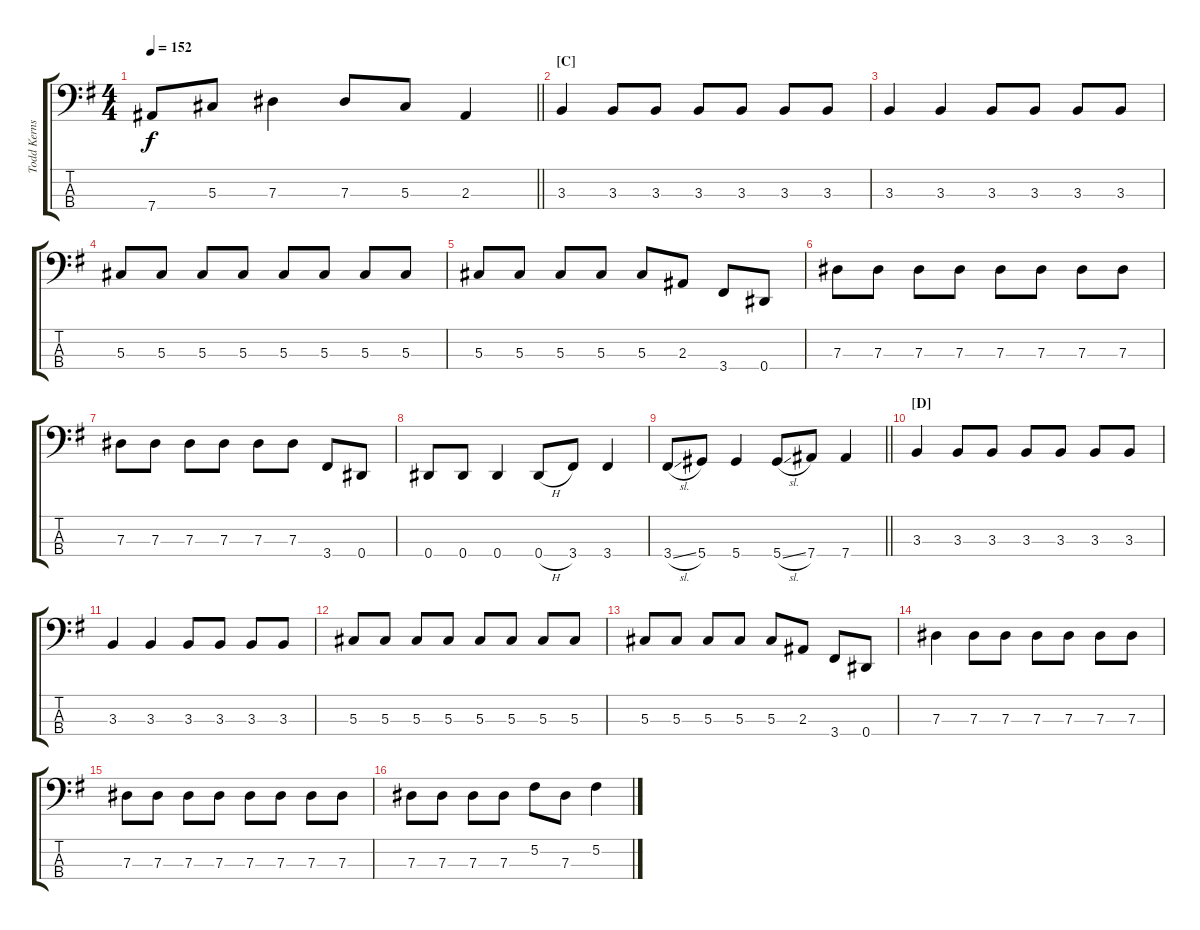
\track ("Todd Kerns" "Todd Kerns") {instrument electricbasspick}
\staff {score tabs}
\tuning (Gb2 Db2 Ab1 Eb1) {hide}
\ts (4 4)
\tempo 152
\clef f4
\barLineRight lightlight
\ks eminor
7.4.8{dy f} 5.3.8 7.3.4 7.3.8 5.3.8 2.3.4 |
\section ("" "[C]")
3.3.4 3.3.8 3.3.8 3.3.8 3.3.8 3.3.8 3.3.8 |
3.3.4 3.3.4 3.3.8 3.3.8 3.3.8 3.3.8 |
5.3.8 5.3.8 5.3.8 5.3.8 5.3.8 5.3.8 5.3.8 5.3.8 |
5.3.8 5.3.8 5.3.8 5.3.8 5.3.8 2.3.8 3.4.8 0.4.8 |
7.3.8 7.3.8 7.3.8 7.3.8 7.3.8 7.3.8 7.3.8 7.3.8 |
7.3.8 7.3.8 7.3.8 7.3.8 7.3.8 7.3.8 3.4.8 0.4.8 |
0.4.8 0.4.8 0.4.4 0.4{h}.8 3.4.8 3.4.4 |
\barLineRight lightlight
3.4{sl}.8 5.4.8 5.4.4 5.4{sl}.8 7.4.8 7.4.4 |
\section ("" "[D]")
3.3.4 3.3.8 3.3.8 3.3.8 3.3.8 3.3.8 3.3.8 |
3.3.4 3.3.4 3.3.8 3.3.8 3.3.8 3.3.8 |
5.3.8 5.3.8 5.3.8 5.3.8 5.3.8 5.3.8 5.3.8 5.3.8 |
5.3.8 5.3.8 5.3.8 5.3.8 5.3.8 2.3.8 3.4.8 0.4.8 |
7.3.4 7.3.8 7.3.8 7.3.8 7.3.8 7.3.8 7.3.8 |
7.3.8 7.3.8 7.3.8 7.3.8 7.3.8 7.3.8 7.3.8 7.3.8 |
7.3.8 7.3.8 7.3.8 7.3.8 5.2.8 7.3.8 5.2.4
